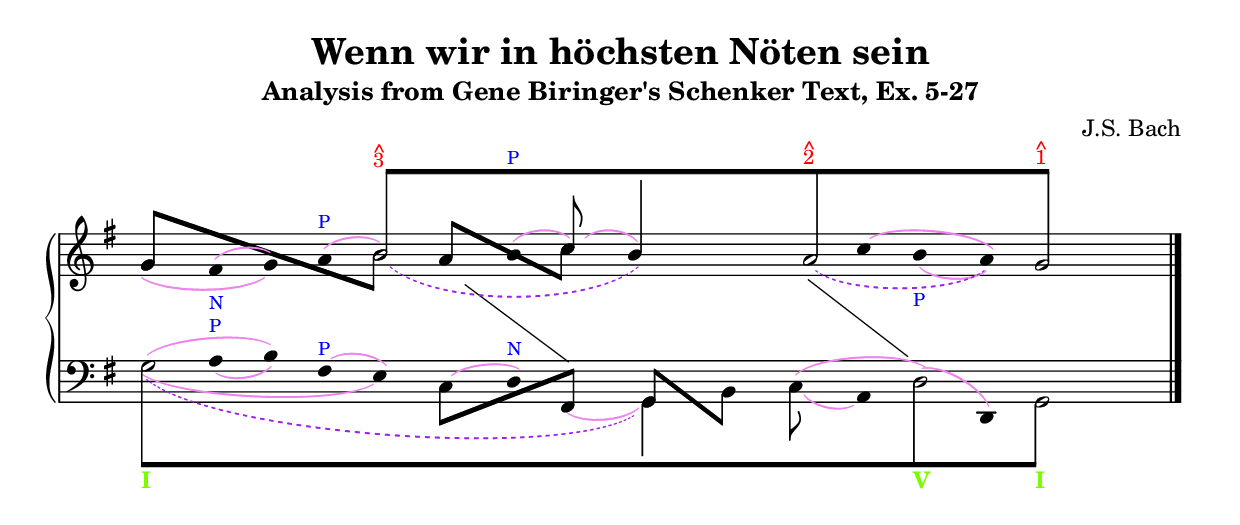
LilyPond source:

% -*-coding: utf-8 -*-

\header{
  composer = "J.S. Bach"
  title = "Wenn wir in höchsten Nöten sein"
  subtitle = "Analysis from Gene Biringer's Schenker Text, Ex. 5-27"
% "BWV641"
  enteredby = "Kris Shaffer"
}

% See http://kris.shaffermusic.com/tech.html. for more information

% 'Add color...' sections are not the original author's, but added
% afterwards specifically for illustration in LilyPond's Documentation.

I = \once \override NoteColumn #'ignore-collision = ##t

\version "2.15.10"

staffPiano = \new PianoStaff {
  \set Score.timing = ##f
  \set PianoStaff.followVoice = ##t
  <<
    \new Staff = "RH" { % Right hand
      \clef treble
      \key g \major
      \relative c'' {
	\override Staff.NoteCollision
	#'merge-differently-headed = ##t
	<<
	  {
	    \override Beam #'positions = #'(8 . 8)
	    \override NoteHead #'transparent = ##t
	    \override NoteHead #'duration-log = #1
	    s1 b8[^\markup {
	      \override #'(baseline-skip . 0.5)
              % Add color to markup in top staff
              \column { \with-color #red \small { ^ 3 } }
	    }
	    s4. s1 a8^\markup {
	      \override #'(baseline-skip . 0.5)
              % Add color to markup in top staff
              \column { \with-color #red \small { ^ 2 } }
	    }
	    s4. s2 g8]^\markup {
              % Add color to markup in top staff
	      \override #'(baseline-skip . 0.5)
	      \column { \with-color #red \small { ^ 1 } }
	    }
	    s4.
	    \revert Beam #'positions
	    \revert NoteHead #'transparent
	    \revert NoteHead #'duration-log
	  }
	\\
	  {
            % Add color to both Dashed Slurs in top staff
            \override Slur #'color = #(x11-color "purple")
	    \override Stem #'transparent = ##t
	    \override Flag #'transparent = ##t
	    s1
	    \once \override Slur #'height-limit = #6
	    \once \override Slur #'extra-offset = #'(1.25 . 0)
	    \slurDashed
	    \I b2_( s2
	    \once \override NoteHead #'transparent = ##t
	    b4) s
	    \once \override Slur #'height-limit = #3.25
	    \once \override Slur #'extra-offset = #'(.75 . 0)
	    a2_( s4
	    \once \override NoteHead #'transparent = ##t
	    a4) g2
	    \revert Stem #'transparent
	    \revert Flag #'transparent
	  }
	\\
	  \override Staff.NoteCollision
	  #'merge-differently-headed = ##t
	  {
	    \override Beam #'positions = #'(4 . -3.25)
	    \stemUp
	    g8[ s s4 s2
	    \stemDown
	    \once \override NoteHead #'transparent = ##t
	    \I b8] s8
	    \override Beam #'positions = #'(3 . -2.25)
	    \stemUp
	    a8[ s s4
	    \stemDown
	    c8] s s2 s s
	  }
	\\
	  {
            % Add color to all remaining Slurs in top staff
            \override Slur #'color = #(x11-color "violet")
            \override PhrasingSlur #'color = #(x11-color "violet")
	    \override Stem #'transparent = ##t
	    \override Flag #'transparent = ##t
	    \override Stem #'length = #0
            % Add color to text markups in top staff
	    g4_\( fis^(_\markup { \with-color #blue \tiny N } g)\)
	    a^(^\markup { \with-color #blue \tiny P } b2)
	    b4^(^\markup { \with-color #blue \tiny P }
	    \stemUp
	    \revert Stem #'transparent
	    \revert Flag #'transparent
	    \override Stem #'length = #10
	    c8)^( s
	    \override Stem #'length = #14
	    b4) s s
	    \override Stem #'length = #0
	    \override Stem #'transparent = ##t
	    \override Flag #'transparent = ##t
	    \once \override Slur #'extra-offset = #'(0 . 0.35)
            % Add color to remaining text markup in top staff
	    c4^\( b_(_\markup { \with-color #blue \tiny P } a)\) s2
	    \revert Stem #'length
	  }
	\\
	  {
	    \override Stem #'transparent = ##t
	    \override Flag #'transparent = ##t
	    \override NoteHead #'transparent = ##t
	    \override Stem #'length = #0
	    s1 s4 e4 s
	    \change Staff = "LH"
	    fis,4 s2
	    \revert Stem #'transparent
	    \revert Flag #'transparent
	    \revert NoteHead #'transparent
	    \revert Stem #'length
	  }
	\\
	  {
	    \override Stem #'transparent = ##t
	    \override Flag #'transparent = ##t
	    \override NoteHead #'transparent = ##t
	    \override Stem #'length = #0
	    s1 s s2
	    fis'4 s
	    \change Staff = "LH"
	    g,4 s s2
	    \revert Stem #'transparent
	    \revert Flag #'transparent
	    \revert NoteHead #'transparent
	    \revert Stem #'length
	  }
	>>
	\bar "|."
      }
    }

    \new Staff = "LH" { % Left hand
      \clef bass
      \key g \major
      \relative c' {
	\override Staff.NoteCollision
	#'merge-differently-headed = ##t
	<<
	  {
	    \override Beam #'positions = #'(-8 . -8)
	    \override NoteHead #'transparent = ##t
	    \stemDown
            % Add color to long beam text markups in bottom staff
	    \I g8[_\markup { \with-color #(x11-color 'LawnGreen) \bold I }
            s4. s1 s s2
	    \I d8_\markup { \with-color #(x11-color 'LawnGreen) \bold V }
            s4.
	    \I g,8]_\markup { \with-color #(x11-color 'LawnGreen) \bold I }
            s4.
	    \revert Beam #'positions
	    \revert NoteHead #'transparent
	  }
	\\
	  {
	    \override Stem #'transparent = ##t
	    \override Flag #'transparent = ##t
	    \stemDown
	    \override TextScript #'extra-offset = #'(-11.75 . -12.25)
	    \I g'2 s1 s s2 \I d2 g,2
	    \revert Stem #'transparent
	    \revert Flag #'transparent
	  }
	\\
	  {
            % Add color to all single-note Slurs in bottom staff
            \override Slur #'color = #(x11-color "violet")
	    \override Stem #'transparent = ##t
	    \override Flag #'transparent = ##t
	    \once \override NoteHead #'transparent = ##t
	    \override Stem #'length = #0
	    g'4
	    \once \override TextScript #'padding = #0.25
            % Add color to text markups in bottom staff
	    a4_(^\markup { \with-color #blue \tiny P } b)
	    fis4^(^\markup { \with-color #blue \tiny P } e)
	    \once \override NoteHead #'transparent = ##t
	    \once \override Slur #'height-limit = #1.5
            % Add color to remaining text markup in bottom staff
	    c4^( d)^\markup { \with-color #blue \tiny N }
	    \once \override NoteHead #'transparent = ##t
	    \once \override Slur #'extra-offset = #'(0 . 0.5)
	    \I fis,4_(
	    \revert Stem #'transparent
	    \revert Flag #'transparent
	    \override Stem #'length = #10
	    \stemDown
	    g4) s
	    \once \override Slur #'extra-offset = #'(0 . 0.25)
	    \I c8_( s
	    \override Stem #'transparent = ##t
	    \override Flag #'transparent = ##t
	    \revert Stem #'length
	    a4)
	    \once \override NoteHead #'transparent = ##t
	    \I d4^( d,4) s2
	  }
	\\
	  {
            % Add color to all two-note Slurs in bottom staff
            \override Slur #'color = #(x11-color "violet")
	    \override Stem #'transparent = ##t
	    \override Flag #'transparent = ##t
	    \override NoteHead #'transparent = ##t
	    \I g'4^( s b) s2
	    \revert Stem #'transparent
	    \revert Flag #'transparent
	    \revert NoteHead #'transparent
	    \override Beam #'positions = #'(-4 . 1)
	    \stemDown
	    c,8[ s s4
	    \stemUp
	    fis,8] s
	    \override Beam #'positions = #'(1 . -4)
	    g8[ s
	    \stemDown
	    b8] s
	    \revert Beam #'positions
	    \override Stem #'transparent = ##t
	    \override Flag #'transparent = ##t
	    \override NoteHead #'transparent = ##t
	    c4^( s d4) s s2
	  }
	\\
	  {
            % Add color to four-note Slur in bottom staff
            \override Slur #'color = #(x11-color "violet")
	    \override Stem #'transparent = ##t
	    \override Flag #'transparent = ##t
	    \override NoteHead #'transparent = ##t
	    \override Stem #'length = #0
	    \stemDown
	    \once \override Slur #'height-limit = #3
	    \once \override Slur #'extra-offset = #'(0 . 0.25)
	    \I g4_( s2. e4) s2. s2 s1 s2
	    \revert Stem #'transparent
	    \revert Flag #'transparent
	    \revert NoteHead #'transparent
	  }
	\\
	  {
            % Add color to dashed Slur in bottom staff
            \override Slur #'color = #(x11-color "purple")
	    \override Stem #'transparent = ##t
	    \override Flag #'transparent = ##t
	    \override NoteHead #'transparent = ##t
	    \slurDashed
	    \once \override Slur #'height-limit = #6.0
	    \once \override Slur #'extra-offset = #'(0.5 . -0.25)
	    \override Stem #'length = #0
	    g4_( s2. s1 g,4) s s1 s2
	    \revert Stem #'transparent
	    \revert Flag #'transparent
	    \revert NoteHead #'transparent
	  }
	>>
	\bar "|."
      }
    }
  >>
}

\score {
  <<
    \staffPiano
  >>
  \layout {
    indent = 0.0
    ragged-right = ##f
    \context { \Staff \remove "Time_signature_engraver" }
  }
}
